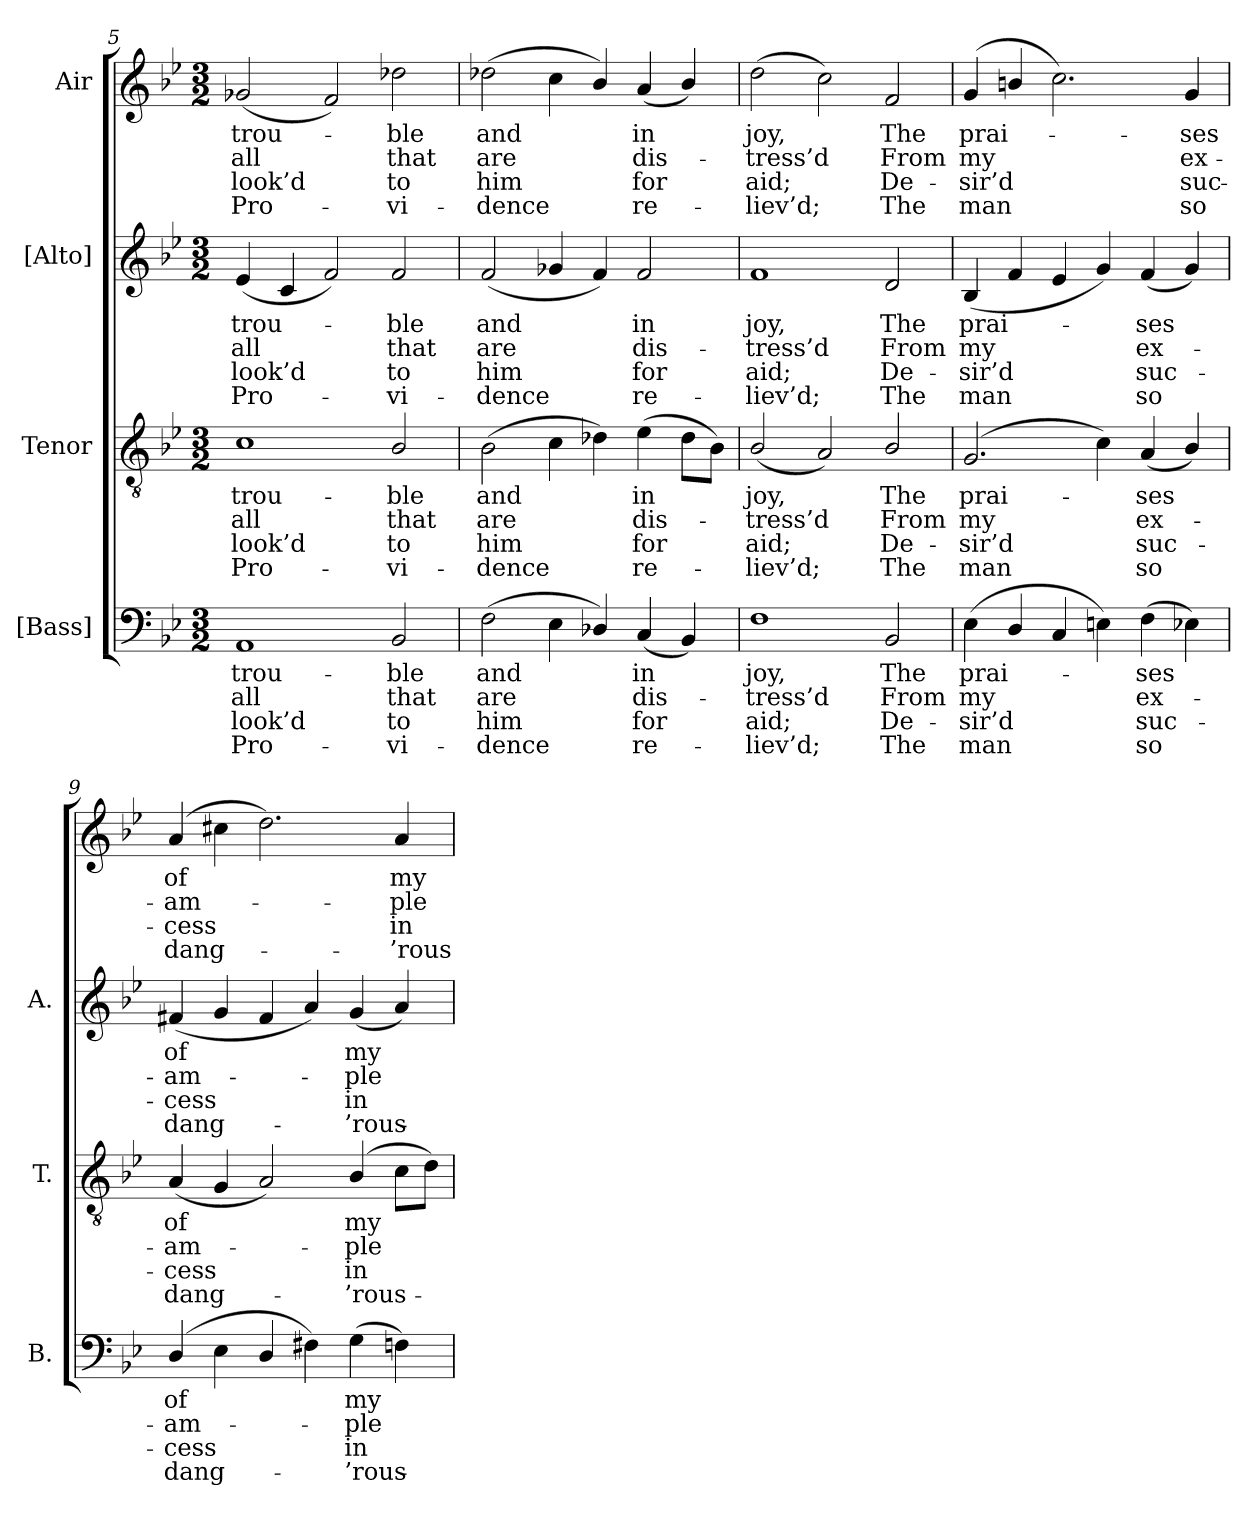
**kern	**text	**text	**text	**text	**kern	**text	**text	**text	**text	**kern	**text	**text	**text	**text	**kern	**text	**text	**text	**text
*part4	*part4	*part4	*part4	*part4	*part3	*part3	*part3	*part3	*part3	*part2	*part2	*part2	*part2	*part2	*part1	*part1	*part1	*part1	*part1
*staff4	*staff4	*staff4	*staff4	*staff4	*staff3	*staff3	*staff3	*staff3	*staff3	*staff2	*staff2	*staff2	*staff2	*staff2	*staff1	*staff1	*staff1	*staff1	*staff1
*I"[Bass]	*	*	*	*	*I"Tenor	*	*	*	*	*I"[Alto]	*	*	*	*	*I"Air	*	*	*	*
*I'B.	*	*	*	*	*I'T.	*	*	*	*	*I'A.	*	*	*	*	*	*	*	*	*
*clefF4	*	*	*	*	*clefGv2	*	*	*	*	*clefG2	*	*	*	*	*clefG2	*	*	*	*
*	*	*	*	*	*ITrd7c12	*	*	*	*	*	*	*	*	*	*	*	*	*	*
*k[b-e-]	*	*	*	*	*k[b-e-]	*	*	*	*	*k[b-e-]	*	*	*	*	*k[b-e-]	*	*	*	*
*B-:	*	*	*	*	*B-:	*	*	*	*	*B-:	*	*	*	*	*B-:	*	*	*	*
*M3/2	*	*	*	*	*M3/2	*	*	*	*	*M3/2	*	*	*	*	*M3/2	*	*	*	*
=5	=5	=5	=5	=5	=5	=5	=5	=5	=5	=5	=5	=5	=5	=5	=5	=5	=5	=5	=5
!	!LO:LY:b:color=#000000	!LO:LY:b:color=#000000	!LO:LY:b:color=#000000	!LO:LY:b:color=#000000	!	!	!	!	!	!	!	!	!	!	!	!	!	!	!
!	!	!	!	!	!	!LO:LY:b:color=#000000	!LO:LY:b:color=#000000	!LO:LY:b:color=#000000	!LO:LY:b:color=#000000	!	!	!	!	!	!	!	!	!	!
!	!	!	!	!	!	!	!	!	!	!	!LO:LY:b:color=#000000	!LO:LY:b:color=#000000	!LO:LY:b:color=#000000	!LO:LY:b:color=#000000	!	!	!	!	!
!	!	!	!	!	!	!	!	!	!	!	!	!	!	!	!	!LO:LY:b:color=#000000	!LO:LY:b:color=#000000	!LO:LY:b:color=#000000	!LO:LY:b:color=#000000
1AAi	trou-	all	look’d	Pro-	1Ci	trou-	all	look’d	Pro-	(4e-i/	trou-	all	look’d	Pro-	(2g-Xi/	trou-	all	look’d	Pro-
.	.	.	.	.	.	.	.	.	.	4ci/	.	.	.	.	.	.	.	.	.
.	.	.	.	.	.	.	.	.	.	2fi/)	.	.	.	.	2fi/)	.	.	.	.
!	!LO:LY:b:color=#000000	!LO:LY:b:color=#000000	!LO:LY:b:color=#000000	!LO:LY:b:color=#000000	!	!	!	!	!	!	!	!	!	!	!	!	!	!	!
!	!	!	!	!	!	!LO:LY:b:color=#000000	!LO:LY:b:color=#000000	!LO:LY:b:color=#000000	!LO:LY:b:color=#000000	!	!	!	!	!	!	!	!	!	!
!	!	!	!	!	!	!	!	!	!	!	!LO:LY:b:color=#000000	!LO:LY:b:color=#000000	!LO:LY:b:color=#000000	!LO:LY:b:color=#000000	!	!	!	!	!
!	!	!	!	!	!	!	!	!	!	!	!	!	!	!	!	!LO:LY:b:color=#000000	!LO:LY:b:color=#000000	!LO:LY:b:color=#000000	!LO:LY:b:color=#000000
2BB-i/	-ble	that	-to	vi-	2BB-i/	-ble	that	-to	vi-	2fi/	-ble	that	-to	vi-	2dd-Xi\	-ble	that	-to	vi-
!!LO:LB:g=z
=6	=6	=6	=6	=6	=6	=6	=6	=6	=6	=6	=6	=6	=6	=6	=6	=6	=6	=6	=6
!	!LO:LY:b:color=#000000	!LO:LY:b:color=#000000	!LO:LY:b:color=#000000	!LO:LY:b:color=#000000	!	!	!	!	!	!	!	!	!	!	!	!	!	!	!
!	!	!	!	!	!	!LO:LY:b:color=#000000	!LO:LY:b:color=#000000	!LO:LY:b:color=#000000	!LO:LY:b:color=#000000	!	!	!	!	!	!	!	!	!	!
!	!	!	!	!	!	!	!	!	!	!	!LO:LY:b:color=#000000	!LO:LY:b:color=#000000	!LO:LY:b:color=#000000	!LO:LY:b:color=#000000	!	!	!	!	!
!	!	!	!	!	!	!	!	!	!	!	!	!	!	!	!	!LO:LY:b:color=#000000	!LO:LY:b:color=#000000	!LO:LY:b:color=#000000	!LO:LY:b:color=#000000
(2Fi\	and	are	-him	dence	(2BB-i\	and	are	-him	dence	(2fi/	and	are	-him	dence	(2dd-Xi\	and	are	-him	dence
4E-i\	.	.	.	.	4Ci\	.	.	.	.	4g-Xi/	.	.	.	.	4cci\	.	.	.	.
4D-Xi/)	.	.	.	.	4D-Xi\)	.	.	.	.	4fi/)	.	.	.	.	4b-i/)	.	.	.	.
!	!LO:LY:b:color=#000000	!LO:LY:b:color=#000000	!LO:LY:b:color=#000000	!LO:LY:b:color=#000000	!	!	!	!	!	!	!	!	!	!	!	!	!	!	!
!	!	!	!	!	!	!LO:LY:b:color=#000000	!LO:LY:b:color=#000000	!LO:LY:b:color=#000000	!LO:LY:b:color=#000000	!	!	!	!	!	!	!	!	!	!
!	!	!	!	!	!	!	!	!	!	!	!LO:LY:b:color=#000000	!LO:LY:b:color=#000000	!LO:LY:b:color=#000000	!LO:LY:b:color=#000000	!	!	!	!	!
!	!	!	!	!	!	!	!	!	!	!	!	!	!	!	!	!LO:LY:b:color=#000000	!LO:LY:b:color=#000000	!LO:LY:b:color=#000000	!LO:LY:b:color=#000000
(4Ci/	in	dis-	for	re-	(4E-i\	in	dis-	for	re-	2fi/	in	dis-	-for	re-	(4ai/	in	dis-	for	re-
4BB-i/)	.	.	.	.	8D-i\L	.	.	.	.	.	.	.	.	.	4b-i/)	.	.	.	.
.	.	.	.	.	8BB-i\J)	.	.	.	.	.	.	.	.	.	.	.	.	.	.
=7	=7	=7	=7	=7	=7	=7	=7	=7	=7	=7	=7	=7	=7	=7	=7	=7	=7	=7	=7
!	!LO:LY:b:color=#000000	!LO:LY:b:color=#000000	!LO:LY:b:color=#000000	!LO:LY:b:color=#000000	!	!	!	!	!	!	!	!	!	!	!	!	!	!	!
!	!	!	!	!	!	!LO:LY:b:color=#000000	!LO:LY:b:color=#000000	!LO:LY:b:color=#000000	!LO:LY:b:color=#000000	!	!	!	!	!	!	!	!	!	!
!	!	!	!	!	!	!	!	!	!	!	!LO:LY:b:color=#000000	!LO:LY:b:color=#000000	!LO:LY:b:color=#000000	!LO:LY:b:color=#000000	!	!	!	!	!
!	!	!	!	!	!	!	!	!	!	!	!	!	!	!	!	!LO:LY:b:color=#000000	!LO:LY:b:color=#000000	!LO:LY:b:color=#000000	!LO:LY:b:color=#000000
1Fi	joy,	-tress’d	-aid;	liev’d;	(2BB-i/	joy,	-tress’d	-aid;	liev’d;	1fi	joy,	-tress’d	aid;	liev’d;	(2ddi\	joy,	-tress’d	-aid;	liev’d;
.	.	.	.	.	2AAi/)	.	.	.	.	.	.	.	.	.	2cci\)	.	.	.	.
!	!LO:LY:b:color=#000000	!LO:LY:b:color=#000000	!LO:LY:b:color=#000000	!LO:LY:b:color=#000000	!	!	!	!	!	!	!	!	!	!	!	!	!	!	!
!	!	!	!	!	!	!LO:LY:b:color=#000000	!LO:LY:b:color=#000000	!LO:LY:b:color=#000000	!LO:LY:b:color=#000000	!	!	!	!	!	!	!	!	!	!
!	!	!	!	!	!	!	!	!	!	!	!LO:LY:b:color=#000000	!LO:LY:b:color=#000000	!LO:LY:b:color=#000000	!LO:LY:b:color=#000000	!	!	!	!	!
!	!	!	!	!	!	!	!	!	!	!	!	!	!	!	!	!LO:LY:b:color=#000000	!LO:LY:b:color=#000000	!LO:LY:b:color=#000000	!LO:LY:b:color=#000000
2BB-i/	The	From	De-	-The	2BB-i/	The	From	De-	-The	2di/	The	From	De-	-The	2fi/	The	From	De-	-The
=8	=8	=8	=8	=8	=8	=8	=8	=8	=8	=8	=8	=8	=8	=8	=8	=8	=8	=8	=8
!	!LO:LY:b:color=#000000	!LO:LY:b:color=#000000	!LO:LY:b:color=#000000	!LO:LY:b:color=#000000	!	!	!	!	!	!	!	!	!	!	!	!	!	!	!
!	!	!	!	!	!	!LO:LY:b:color=#000000	!LO:LY:b:color=#000000	!LO:LY:b:color=#000000	!LO:LY:b:color=#000000	!	!	!	!	!	!	!	!	!	!
!	!	!	!	!	!	!	!	!	!	!	!LO:LY:b:color=#000000	!LO:LY:b:color=#000000	!LO:LY:b:color=#000000	!LO:LY:b:color=#000000	!	!	!	!	!
!	!	!	!	!	!	!	!	!	!	!	!	!	!	!	!	!LO:LY:b:color=#000000	!LO:LY:b:color=#000000	!LO:LY:b:color=#000000	!LO:LY:b:color=#000000
(4E-i\	prai-	my	sir’d	man	(2.GGi/	prai-	my	sir’d	man	(4B-i/	prai-	my	sir’d	man	(4gi/	prai-	my	sir’d	man
4Di/	.	.	.	.	.	.	.	.	.	4fi/	.	.	.	.	4bni/	.	.	.	.
4Ci/	.	.	.	.	.	.	.	.	.	4e-i/	.	.	.	.	2.cci\)	.	.	.	.
4Eni\)	.	.	.	.	4Ci\)	.	.	.	.	4gi/)	.	.	.	.	.	.	.	.	.
!	!LO:LY:b:color=#000000	!LO:LY:b:color=#000000	!LO:LY:b:color=#000000	!LO:LY:b:color=#000000	!	!	!	!	!	!	!	!	!	!	!	!	!	!	!
!	!	!	!	!	!	!LO:LY:b:color=#000000	!LO:LY:b:color=#000000	!LO:LY:b:color=#000000	!LO:LY:b:color=#000000	!	!	!	!	!	!	!	!	!	!
!	!	!	!	!	!	!	!	!	!	!	!LO:LY:b:color=#000000	!LO:LY:b:color=#000000	!LO:LY:b:color=#000000	!LO:LY:b:color=#000000	!	!	!	!	!
(4Fi\	-ses	ex-	suc-	-so	(4AAi/	-ses	ex-	suc-	-so	(4fi/	-ses	ex-	suc-	-so	.	.	.	.	.
!	!	!	!	!	!	!	!	!	!	!	!	!	!	!	!	!LO:LY:b:color=#000000	!LO:LY:b:color=#000000	!LO:LY:b:color=#000000	!LO:LY:b:color=#000000
4E-Xi\)	.	.	.	.	4BB-i/)	.	.	.	.	4gi/)	.	.	.	.	4gi/	-ses	ex-	suc-	-so
=9	=9	=9	=9	=9	=9	=9	=9	=9	=9	=9	=9	=9	=9	=9	=9	=9	=9	=9	=9
!	!LO:LY:b:color=#000000	!LO:LY:b:color=#000000	!LO:LY:b:color=#000000	!LO:LY:b:color=#000000	!	!	!	!	!	!	!	!	!	!	!	!	!	!	!
!	!	!	!	!	!	!LO:LY:b:color=#000000	!LO:LY:b:color=#000000	!LO:LY:b:color=#000000	!LO:LY:b:color=#000000	!	!	!	!	!	!	!	!	!	!
!	!	!	!	!	!	!	!	!	!	!	!LO:LY:b:color=#000000	!LO:LY:b:color=#000000	!LO:LY:b:color=#000000	!LO:LY:b:color=#000000	!	!	!	!	!
!	!	!	!	!	!	!	!	!	!	!	!	!	!	!	!	!LO:LY:b:color=#000000	!LO:LY:b:color=#000000	!LO:LY:b:color=#000000	!LO:LY:b:color=#000000
(4Di/	of	-am-	cess	dang-	(4AAi/	of	-am-	cess	dang-	(4f#Xi/	of	-am-	cess	dang-	(4ai/	of	-am-	cess	dang-
4E-i\	.	.	.	.	4GGi/	.	.	.	.	4gi/	.	.	.	.	4cc#Xi\	.	.	.	.
4Di/	.	.	.	.	2AAi/)	.	.	.	.	4f#i/	.	.	.	.	2.ddi\)	.	.	.	.
4F#Xi\)	.	.	.	.	.	.	.	.	.	4ai/)	.	.	.	.	.	.	.	.	.
!	!LO:LY:b:color=#000000	!LO:LY:b:color=#000000	!LO:LY:b:color=#000000	!LO:LY:b:color=#000000	!	!	!	!	!	!	!	!	!	!	!	!	!	!	!
!	!	!	!	!	!	!LO:LY:b:color=#000000	!LO:LY:b:color=#000000	!LO:LY:b:color=#000000	!LO:LY:b:color=#000000	!	!	!	!	!	!	!	!	!	!
!	!	!	!	!	!	!	!	!	!	!	!LO:LY:b:color=#000000	!LO:LY:b:color=#000000	!LO:LY:b:color=#000000	!LO:LY:b:color=#000000	!	!	!	!	!
(4Gi\	my	-ple	-in	’rous-	(4BB-i/	my	-ple	-in	’rous-	(4gi/	my	-ple	-in	’rous-	.	.	.	.	.
!	!	!	!	!	!	!	!	!	!	!	!	!	!	!	!	!LO:LY:b:color=#000000	!LO:LY:b:color=#000000	!LO:LY:b:color=#000000	!LO:LY:b:color=#000000
4Fni\)	.	.	.	.	8Ci\L	.	.	.	.	4ai/)	.	.	.	.	4ai/	my	-ple	-in	’rous-
.	.	.	.	.	8Di\J)	.	.	.	.	.	.	.	.	.	.	.	.	.	.
=	=	=	=	=	=	=	=	=	=	=	=	=	=	=	=	=	=	=	=
*-	*-	*-	*-	*-	*-	*-	*-	*-	*-	*-	*-	*-	*-	*-	*-	*-	*-	*-	*-
